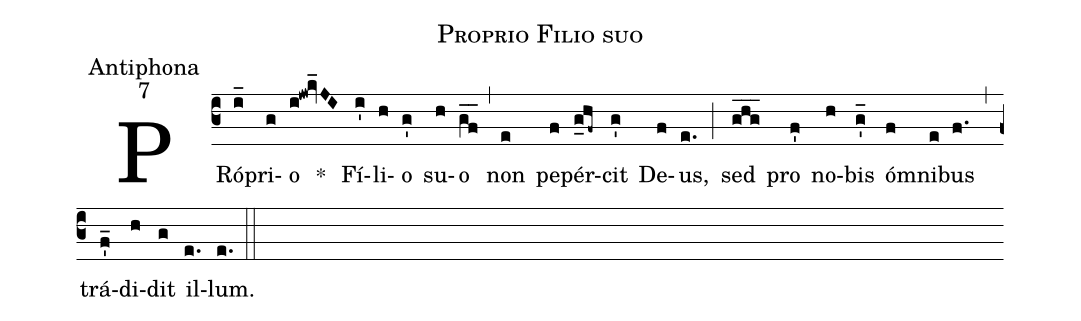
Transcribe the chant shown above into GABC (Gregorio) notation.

name:Proprio Filio suo;
office-part:Antiphona;
mode:7;
%%
(c3) PRó(i_)pri(g)o(i!jw!kv_JI) *() Fí(i')li(h)o(g') su(h)o(gf__) (,) non(e) pe(f)pér(g_hf~)cit(g') De(f)us,(e.) (;) sed(ghg___) pro(f') no(h)bis(g'_) ó(f)mni(e)bus(f.) (,) trá(f'_)di(h)dit(g) il(e.)lum.(e.) (::)
